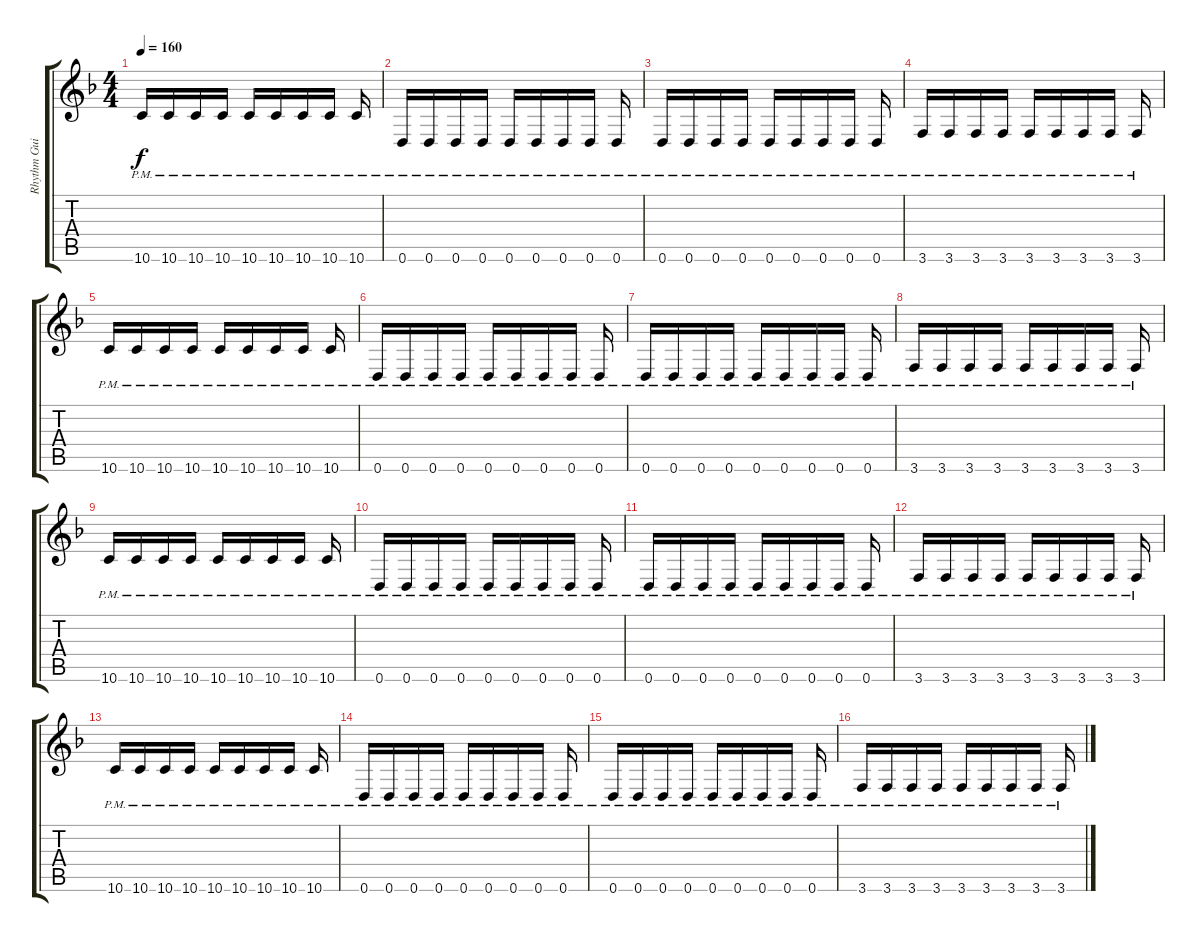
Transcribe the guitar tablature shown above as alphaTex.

\track ("Rhythm Guitar (Gus + Bob)" "Rhythm Gui") {instrument distortionguitar}
\staff {score tabs}
\tuning (E4 B3 G3 D3 A2 D2) {hide}
\ts (4 4)
\tempo 160
\clef g2
\ks dminor
10.6{pm}.16{dy f} 10.6{pm}.16 10.6{pm}.16 10.6{pm}.16 10.6{pm}.16 10.6{pm}.16 10.6{pm}.16 10.6{pm}.16 10.6{pm}.16 |
0.6{pm}.16 0.6{pm}.16 0.6{pm}.16 0.6{pm}.16 0.6{pm}.16 0.6{pm}.16 0.6{pm}.16 0.6{pm}.16 0.6{pm}.16 |
0.6{pm}.16 0.6{pm}.16 0.6{pm}.16 0.6{pm}.16 0.6{pm}.16 0.6{pm}.16 0.6{pm}.16 0.6{pm}.16 0.6{pm}.16 |
3.6{pm}.16 3.6{pm}.16 3.6{pm}.16 3.6{pm}.16 3.6{pm}.16 3.6{pm}.16 3.6{pm}.16 3.6{pm}.16 3.6{pm}.16 |
10.6{pm}.16 10.6{pm}.16 10.6{pm}.16 10.6{pm}.16 10.6{pm}.16 10.6{pm}.16 10.6{pm}.16 10.6{pm}.16 10.6{pm}.16 |
0.6{pm}.16 0.6{pm}.16 0.6{pm}.16 0.6{pm}.16 0.6{pm}.16 0.6{pm}.16 0.6{pm}.16 0.6{pm}.16 0.6{pm}.16 |
0.6{pm}.16 0.6{pm}.16 0.6{pm}.16 0.6{pm}.16 0.6{pm}.16 0.6{pm}.16 0.6{pm}.16 0.6{pm}.16 0.6{pm}.16 |
3.6{pm}.16 3.6{pm}.16 3.6{pm}.16 3.6{pm}.16 3.6{pm}.16 3.6{pm}.16 3.6{pm}.16 3.6{pm}.16 3.6{pm}.16 |
10.6{pm}.16 10.6{pm}.16 10.6{pm}.16 10.6{pm}.16 10.6{pm}.16 10.6{pm}.16 10.6{pm}.16 10.6{pm}.16 10.6{pm}.16 |
0.6{pm}.16 0.6{pm}.16 0.6{pm}.16 0.6{pm}.16 0.6{pm}.16 0.6{pm}.16 0.6{pm}.16 0.6{pm}.16 0.6{pm}.16 |
0.6{pm}.16 0.6{pm}.16 0.6{pm}.16 0.6{pm}.16 0.6{pm}.16 0.6{pm}.16 0.6{pm}.16 0.6{pm}.16 0.6{pm}.16 |
3.6{pm}.16 3.6{pm}.16 3.6{pm}.16 3.6{pm}.16 3.6{pm}.16 3.6{pm}.16 3.6{pm}.16 3.6{pm}.16 3.6{pm}.16 |
10.6{pm}.16 10.6{pm}.16 10.6{pm}.16 10.6{pm}.16 10.6{pm}.16 10.6{pm}.16 10.6{pm}.16 10.6{pm}.16 10.6{pm}.16 |
0.6{pm}.16 0.6{pm}.16 0.6{pm}.16 0.6{pm}.16 0.6{pm}.16 0.6{pm}.16 0.6{pm}.16 0.6{pm}.16 0.6{pm}.16 |
0.6{pm}.16 0.6{pm}.16 0.6{pm}.16 0.6{pm}.16 0.6{pm}.16 0.6{pm}.16 0.6{pm}.16 0.6{pm}.16 0.6{pm}.16 |
3.6{pm}.16 3.6{pm}.16 3.6{pm}.16 3.6{pm}.16 3.6{pm}.16 3.6{pm}.16 3.6{pm}.16 3.6{pm}.16 3.6{pm}.16
